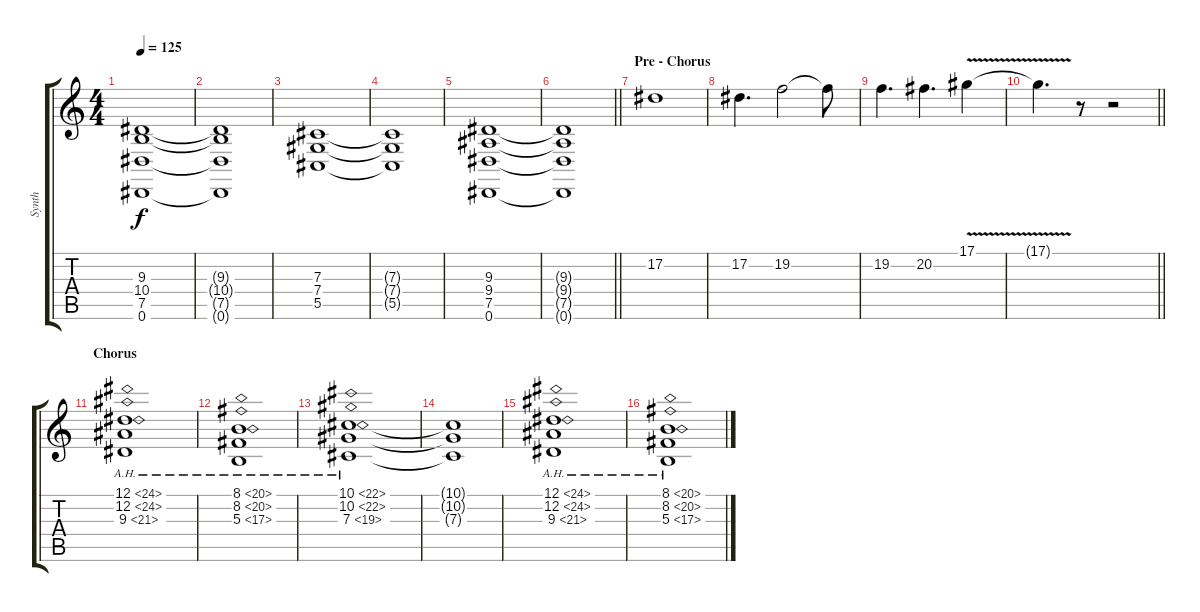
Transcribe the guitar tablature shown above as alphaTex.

\track ("Synth" "Synth") {instrument stringensemble1}
\staff {score tabs}
\tuning (Eb4 Bb3 Gb3 Db3 Ab2 Eb2) {hide}
\ts (4 4)
\tempo 125
\clef g2
\ks c
(9.3 10.4 7.5 0.6).1{dy f} |
(9.3{t} 10.4{t} 7.5{t} 0.6{t}).1 |
(7.3 7.4 5.5).1 |
(7.3{t} 7.4{t} 5.5{t}).1 |
(9.3 9.4 7.5 0.6).1 |
\barLineRight lightlight
(9.3{t} 9.4{t} 7.5{t} 0.6{t}).1 |
\section ("" "Pre - Chorus")
17.2.1{volume 10} |
17.2.4{d} 19.2.2 19.2{t}.8 |
19.2.4{d} 20.2.4{d} 17.1{v}.4 |
\barLineRight lightlight
17.1{t}.4{d} r.8 r.2 |
\section ("" "Chorus")
(12.1{ah 12} 12.2{ah 12} 9.3{ah 12}).1{volume 8} |
(8.1{ah 12} 8.2{ah 12} 5.3{ah 12}).1 |
(10.1{ah 12} 10.2{ah 12} 7.3{ah 12}).1 |
(10.1{t} 10.2{t} 7.3{t}).1 |
(12.1{ah 12} 12.2{ah 12} 9.3{ah 12}).1 |
(8.1{ah 12} 8.2{ah 12} 5.3{ah 12}).1
